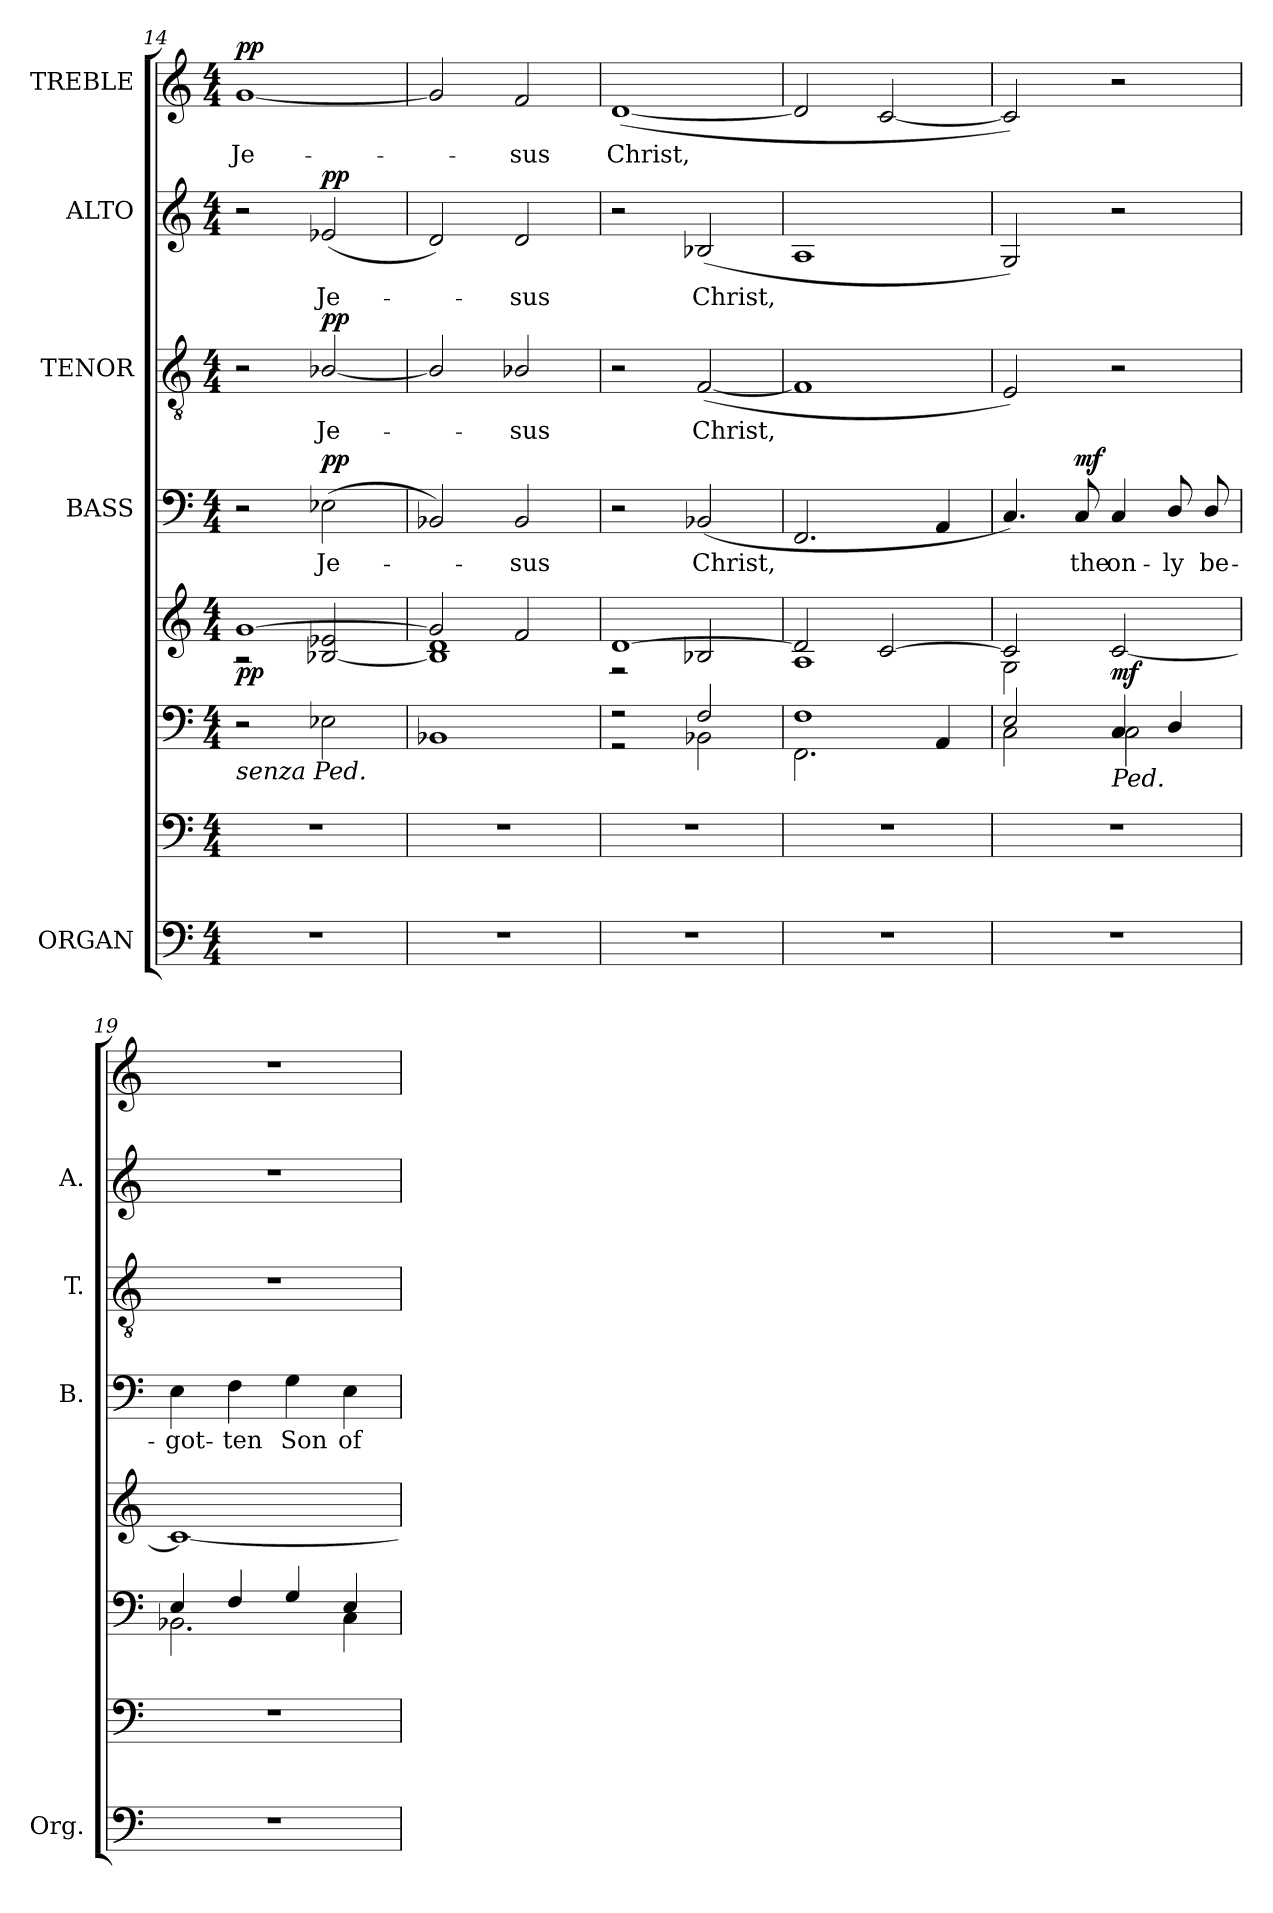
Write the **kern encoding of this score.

**kern	**kern	**kern	**kern	**dynam	**kern	**text	**dynam	**kern	**text	**dynam	**kern	**text	**dynam	**kern	**text	**dynam
*part5	*part5	*part5	*part5	*part5	*part4	*part4	*part4	*part3	*part3	*part3	*part2	*part2	*part2	*part1	*part1	*part1
*staff8	*staff7	*staff6	*staff5	*staff5/6/7/8	*staff4	*staff4	*staff4	*staff3	*staff3	*staff3	*staff2	*staff2	*staff2	*staff1	*staff1	*staff1
*I"ORGAN	*	*	*	*	*I"BASS	*	*	*I"TENOR	*	*	*I"ALTO	*	*	*I"TREBLE	*	*
*I'Org.	*	*	*	*	*I'B.	*	*	*I'T.	*	*	*I'A.	*	*	*	*	*
*clefF4	*clefF4	*clefF4	*clefG2	*	*clefF4	*	*	*clefGv2	*	*	*clefG2	*	*	*clefG2	*	*
*	*	*	*	*	*	*	*	*ITrd7c12	*	*	*	*	*	*	*	*
*k[]	*k[]	*k[]	*k[]	*	*k[]	*	*	*k[]	*	*	*k[]	*	*	*k[]	*	*
*C:	*C:	*C:	*C:	*	*C:	*	*	*C:	*	*	*C:	*	*	*C:	*	*
*M4/4	*M4/4	*M4/4	*M4/4	*	*M4/4	*	*	*M4/4	*	*	*M4/4	*	*	*M4/4	*	*
=14	=14	=14	=14	=14	=14	=14	=14	=14	=14	=14	=14	=14	=14	=14	=14	=14
*	*	*	*^	*	*	*	*	*	*	*	*	*	*	*	*	*
!	!	!LO:TX:b:i:t=senza Ped.	!	!	!	!	!	!	!	!	!	!	!	!	!	!	!
!	!	!	!	!	!	!	!	!	!	!	!	!	!	!	!	!LO:LY:b:color=#000000	!
1r	1r	2r	[1gi	2r	pp	2r	.	.	2r	.	.	2r	.	.	[1gi	Je-	pp
!	!	!	!	!	!	!	!LO:LY:b:color=#000000	!	!	!	!	!	!	!	!	!	!
!	!	!	!	!	!	!	!	!	!	!LO:LY:b:color=#000000	!	!	!	!	!	!	!
!	!	!	!	!	!	!	!	!	!	!	!	!	!LO:LY:b:color=#000000	!	!	!	!
.	.	2E-Xi\	.	[2B-i/ 2e-Xi	.	(2E-Xi\	Je-	pp	[2BB-i/	Je-	pp	(2e-Xi/	Je-	pp	.	.	.
!!LO:PB:g=z
=15	=15	=15	=15	=15	=15	=15	=15	=15	=15	=15	=15	=15	=15	=15	=15	=15	=15
1r	1r	1BB-i	2gi/]	1B-i] 1di	.	2BB-i/)	.	.	2BB-i/]	.	.	2di/)	.	.	2gi/]	.	.
!	!	!	!	!	!	!	!LO:LY:b:color=#000000	!	!	!	!	!	!	!	!	!	!
!	!	!	!	!	!	!	!	!	!	!LO:LY:b:color=#000000	!	!	!	!	!	!	!
!	!	!	!	!	!	!	!	!	!	!	!	!	!LO:LY:b:color=#000000	!	!	!	!
!	!	!	!	!	!	!	!	!	!	!	!	!	!	!	!	!LO:LY:b:color=#000000	!
.	.	.	2fi/	.	.	2BB-i/	-sus	.	2BB-i/	-sus	.	2di/	-sus	.	2fi/	-sus	.
=16	=16	=16	=16	=16	=16	=16	=16	=16	=16	=16	=16	=16	=16	=16	=16	=16	=16
*	*	*^	*	*	*	*	*	*	*	*	*	*	*	*	*	*	*
!	!	!	!	!	!	!	!	!	!	!	!	!	!	!	!	!	!LO:LY:b:color=#000000	!
1r	1r	2r	2r	[1di	2r	.	2r	.	.	2r	.	.	2r	.	.	([1di	Christ,	.
!	!	!	!	!	!	!	!	!LO:LY:b:color=#000000	!	!	!	!	!	!	!	!	!	!
!	!	!	!	!	!	!	!	!	!	!	!LO:LY:b:color=#000000	!	!	!	!	!	!	!
!	!	!	!	!	!	!	!	!	!	!	!	!	!	!LO:LY:b:color=#000000	!	!	!	!
.	.	2Fi/	2BB-i\	.	2B-i/	.	(2BB-i/	Christ,	.	([2FFi/	Christ,	.	(2B-i/	Christ,	.	.	.	.
=17	=17	=17	=17	=17	=17	=17	=17	=17	=17	=17	=17	=17	=17	=17	=17	=17	=17	=17
1r	1r	1Fi	2.FFi\	2di/]	1Ai	.	2.FFi/	.	.	1FFi]	.	.	1Ai	.	.	2di/]	.	.
.	.	.	.	[2ci/	.	.	.	.	.	.	.	.	.	.	.	[2ci/	.	.
.	.	.	4AAi/	.	.	.	4AAi/	.	.	.	.	.	.	.	.	.	.	.
=18	=18	=18	=18	=18	=18	=18	=18	=18	=18	=18	=18	=18	=18	=18	=18	=18	=18	=18
1r	1r	2Ei/	2Ci\	2ci/]	2Gi\	.	4.Ci/)	.	.	2EEi/)	.	.	2Gi/)	.	.	2ci/])	.	.
!	!	!	!	!	!	!	!	!LO:LY:b:color=#000000	!	!	!	!	!	!	!	!	!	!
.	.	.	.	.	.	.	8Ci/	the	mf	.	.	.	.	.	.	.	.	.
!	!	!LO:TX:b:i:t=Ped.	!	!	!	!	!	!	!	!	!	!	!	!	!	!	!	!
!	!	!	!	!	!	!	!	!LO:LY:b:color=#000000	!	!	!	!	!	!	!	!	!	!
.	.	4Ci/	2Ci\	[2ci/	2ryy	mf	4Ci/	on-	.	2r	.	.	2r	.	.	2r	.	.
!	!	!	!	!	!	!	!	!LO:LY:b:color=#000000	!	!	!	!	!	!	!	!	!	!
.	.	4Di/	.	.	.	.	8Di/	-ly	.	.	.	.	.	.	.	.	.	.
!	!	!	!	!	!	!	!	!LO:LY:b:color=#000000	!	!	!	!	!	!	!	!	!	!
.	.	.	.	.	.	.	8Di/	be-	.	.	.	.	.	.	.	.	.	.
*	*	*	*	*v	*v	*	*	*	*	*	*	*	*	*	*	*	*	*
=19	=19	=19	=19	=19	=19	=19	=19	=19	=19	=19	=19	=19	=19	=19	=19	=19	=19
!	!	!	!	!	!	!	!LO:LY:b:color=#000000	!	!	!	!	!	!	!	!	!	!
1r	1r	4Ei/	2.BB-i\	1ci_	.	4Ei\	-got-	.	1r	.	.	1r	.	.	1r	.	.
!	!	!	!	!	!	!	!LO:LY:b:color=#000000	!	!	!	!	!	!	!	!	!	!
.	.	4Fi/	.	.	.	4Fi\	-ten	.	.	.	.	.	.	.	.	.	.
!	!	!	!	!	!	!	!LO:LY:b:color=#000000	!	!	!	!	!	!	!	!	!	!
.	.	4Gi/	.	.	.	4Gi\	Son	.	.	.	.	.	.	.	.	.	.
!	!	!	!	!	!	!	!LO:LY:b:color=#000000	!	!	!	!	!	!	!	!	!	!
.	.	4Ei/	4Ci\	.	.	4Ei\	of	.	.	.	.	.	.	.	.	.	.
*	*	*v	*v	*	*	*	*	*	*	*	*	*	*	*	*	*	*
=	=	=	=	=	=	=	=	=	=	=	=	=	=	=	=	=
*-	*-	*-	*-	*-	*-	*-	*-	*-	*-	*-	*-	*-	*-	*-	*-	*-
